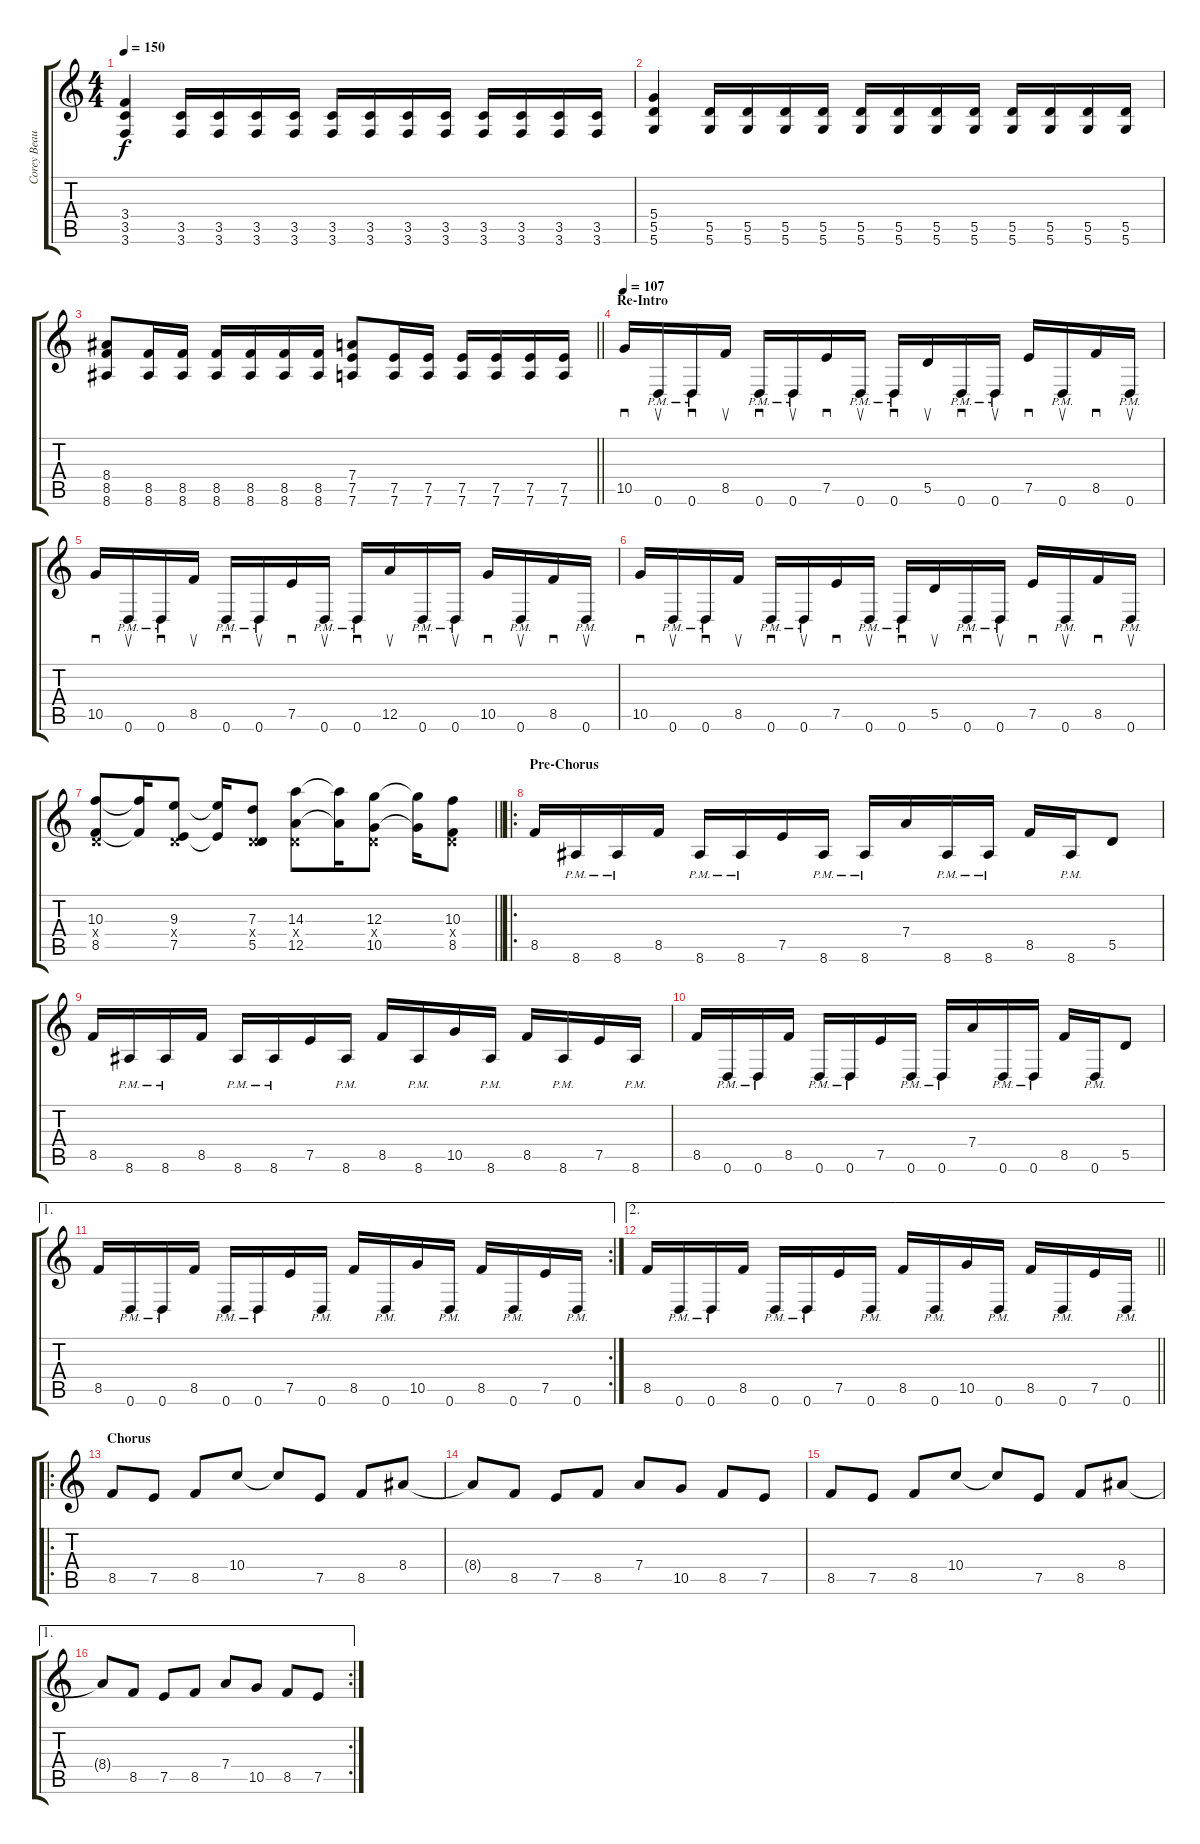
\track ("Corey Beaulieu" "Corey Beau") {instrument distortionguitar}
\staff {score tabs}
\tuning (E4 B3 G3 D3 A2 D2) {hide}
\ts (4 4)
\tempo 150
\clef g2
\ks c
(3.4 3.5 3.6).4{dy f} (3.5 3.6).16 (3.5 3.6).16 (3.5 3.6).16 (3.5 3.6).16 (3.5 3.6).16 (3.5 3.6).16 (3.5 3.6).16 (3.5 3.6).16 (3.5 3.6).16 (3.5 3.6).16 (3.5 3.6).16 (3.5 3.6).16 |
(5.4 5.5 5.6).4 (5.5 5.6).16 (5.5 5.6).16 (5.5 5.6).16 (5.5 5.6).16 (5.5 5.6).16 (5.5 5.6).16 (5.5 5.6).16 (5.5 5.6).16 (5.5 5.6).16 (5.5 5.6).16 (5.5 5.6).16 (5.5 5.6).16 |
\barLineRight lightlight
(8.4 8.5 8.6).8 (8.5 8.6).16 (8.5 8.6).16 (8.5 8.6).16 (8.5 8.6).16 (8.5 8.6).16 (8.5 8.6).16 (7.4 7.5 7.6).8 (7.5 7.6).16 (7.5 7.6).16 (7.5 7.6).16 (7.5 7.6).16 (7.5 7.6).16 (7.5 7.6).16 |
\section ("" "Re-Intro")
\tempo 107
10.5.16{sd} 0.6{pm}.16{su} 0.6{pm}.16{sd} 8.5.16{su} 0.6{pm}.16{sd} 0.6{pm}.16{su} 7.5.16{sd} 0.6{pm}.16{su} 0.6{pm}.16{sd} 5.5.16{su} 0.6{pm}.16{sd} 0.6{pm}.16{su} 7.5.16{sd} 0.6{pm}.16{su} 8.5.16{sd} 0.6{pm}.16{su} |
10.5.16{sd} 0.6{pm}.16{su} 0.6{pm}.16{sd} 8.5.16{su} 0.6{pm}.16{sd} 0.6{pm}.16{su} 7.5.16{sd} 0.6{pm}.16{su} 0.6{pm}.16{sd} 12.5.16{su} 0.6{pm}.16{sd} 0.6{pm}.16{su} 10.5.16{sd} 0.6{pm}.16{su} 8.5.16{sd} 0.6{pm}.16{su} |
10.5.16{sd} 0.6{pm}.16{su} 0.6{pm}.16{sd} 8.5.16{su} 0.6{pm}.16{sd} 0.6{pm}.16{su} 7.5.16{sd} 0.6{pm}.16{su} 0.6{pm}.16{sd} 5.5.16{su} 0.6{pm}.16{sd} 0.6{pm}.16{su} 7.5.16{sd} 0.6{pm}.16{su} 8.5.16{sd} 0.6{pm}.16{su} |
\barLineRight lightlight
(10.3 0.4{x} 8.5).8 (10.3{t} 8.5{t}).16 (9.3 0.4{x} 7.5).8 (9.3{t} 7.5{t}).16 (7.3 0.4{x} 5.5).8 (14.3 0.4{x} 12.5).8 (14.3{t} 12.5{t}).16 (12.3 0.4{x} 10.5).8 (12.3{t} 10.5{t}).16 (10.3 0.4{x} 8.5).8 |
\ro
\section ("" "Pre-Chorus")
8.5.16 8.6{pm}.16 8.6{pm}.16 8.5.16 8.6{pm}.16 8.6{pm}.16 7.5.16 8.6{pm}.16 8.6{pm}.16 7.4.16 8.6{pm}.16 8.6{pm}.16 8.5.16 8.6{pm}.16 5.5.8 |
8.5.16 8.6{pm}.16 8.6{pm}.16 8.5.16 8.6{pm}.16 8.6{pm}.16 7.5.16 8.6{pm}.16 8.5.16 8.6{pm}.16 10.5.16 8.6{pm}.16 8.5.16 8.6{pm}.16 7.5.16 8.6{pm}.16 |
8.5.16 0.6{pm}.16 0.6{pm}.16 8.5.16 0.6{pm}.16 0.6{pm}.16 7.5.16 0.6{pm}.16 0.6{pm}.16 7.4.16 0.6{pm}.16 0.6{pm}.16 8.5.16 0.6{pm}.16 5.5.8 |
\ae 1
\rc 2
8.5.16 0.6{pm}.16 0.6{pm}.16 8.5.16 0.6{pm}.16 0.6{pm}.16 7.5.16 0.6{pm}.16 8.5.16 0.6{pm}.16 10.5.16 0.6{pm}.16 8.5.16 0.6{pm}.16 7.5.16 0.6{pm}.16 |
\ae 2
\barLineRight lightlight
8.5.16 0.6{pm}.16 0.6{pm}.16 8.5.16 0.6{pm}.16 0.6{pm}.16 7.5.16 0.6{pm}.16 8.5.16 0.6{pm}.16 10.5.16 0.6{pm}.16 8.5.16 0.6{pm}.16 7.5.16 0.6{pm}.16 |
\ro
\section ("" "Chorus")
8.5.8 7.5.8 8.5.8 10.4.8 10.4{t}.8 7.5.8 8.5.8 8.4.8 |
8.4{t}.8 8.5.8 7.5.8 8.5.8 7.4.8 10.5.8 8.5.8 7.5.8 |
8.5.8 7.5.8 8.5.8 10.4.8 10.4{t}.8 7.5.8 8.5.8 8.4.8 |
\ae 1
\rc 2
8.4{t}.8 8.5.8 7.5.8 8.5.8 7.4.8 10.5.8 8.5.8 7.5.8
